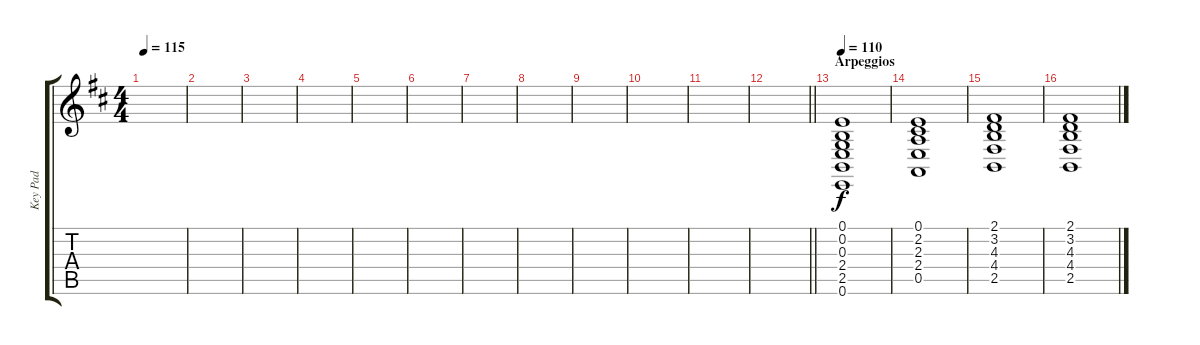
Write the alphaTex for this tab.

\track ("Key Pad" "Key Pad") {instrument synthstrings2}
\staff {score tabs}
\tuning (E4 B3 G3 D3 A2 E2) {hide}
\ts (4 4)
\tempo 115
\clef g2
\ks bminor
|
|
|
|
|
|
|
|
|
|
|
\barLineRight lightlight
|
\section ("" "Arpeggios")
\tempo 110
(0.1 0.2 0.3 2.4 2.5 0.6).1 |
(0.1 2.2 2.3 2.4 0.5).1 |
(2.1 3.2 4.3 4.4 2.5).1 |
(2.1 3.2 4.3 4.4 2.5).1
